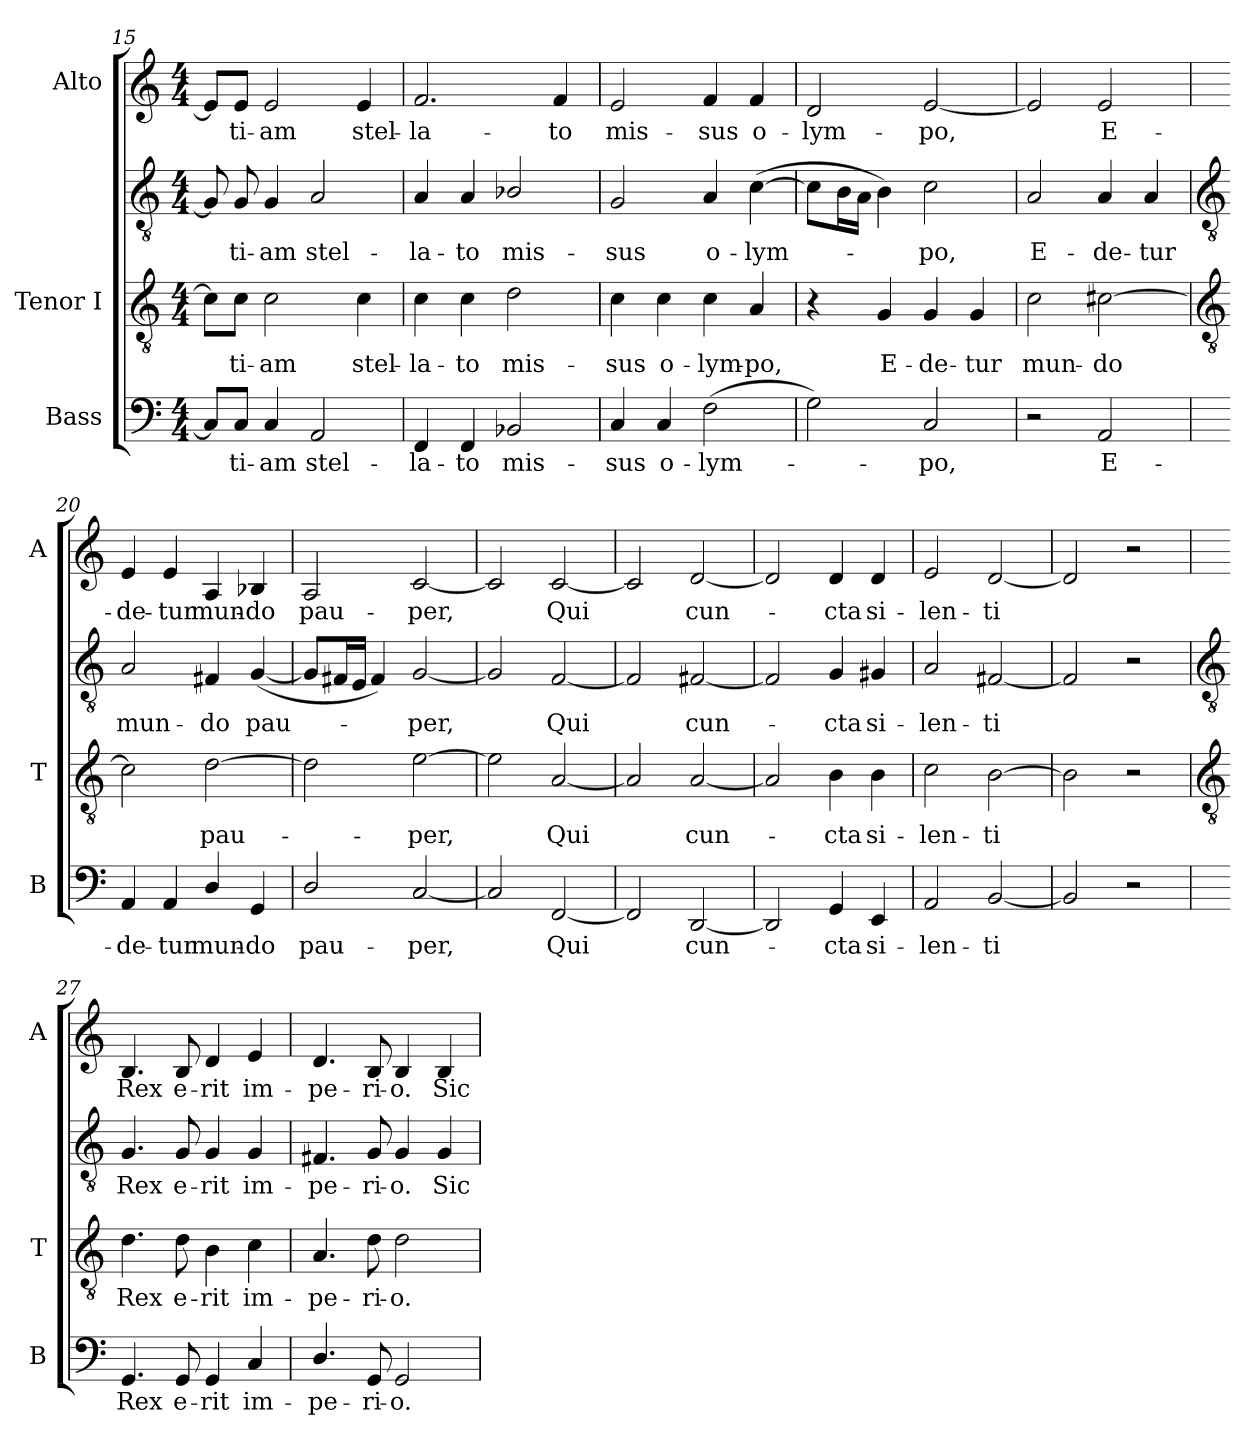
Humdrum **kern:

**kern	**text	**kern	**text	**kern	**text	**kern	**text
*part3	*part3	*part2	*part2	*part2	*part2	*part1	*part1
*staff4	*staff4	*staff3	*staff3	*staff2	*staff2	*staff1	*staff1
*I"Bass	*	*I"Tenor I	*	*	*	*I"Alto	*
*I'B	*	*I'T	*	*	*	*I'A	*
*clefF4	*	*clefGv2	*	*clefGv2	*	*clefG2	*
*k[]	*	*k[]	*	*k[]	*	*k[]	*
*C:	*	*C:	*	*C:	*	*C:	*
*M4/4	*	*M4/4	*	*M4/4	*	*M4/4	*
=15	=15	=15	=15	=15	=15	=15	=15
8C/L]	.	8c\L]	.	8G]	.	8e/L]	.
!	!LO:LY:b	!	!LO:LY:b	!	!LO:LY:b	!	!LO:LY:b
8C/J	ti-	8c\J	-ti-	8G	ti-	8e/J	ti-
!	!LO:LY:b	!	!LO:LY:b	!	!LO:LY:b	!	!LO:LY:b
4C	-am	2c	-am	4G	-am	2e	-am
!	!LO:LY:b	!	!	!	!LO:LY:b	!	!
2AA	stel-	.	.	2A	stel-	.	.
!	!	!	!LO:LY:b	!	!	!	!LO:LY:b
.	.	4c	stel-	.	.	4e	stel-
=16	=16	=16	=16	=16	=16	=16	=16
!	!LO:LY:b	!	!LO:LY:b	!	!LO:LY:b	!	!LO:LY:b
4FF	-la-	4c	-la-	4A	-la-	2.f	-la-
!	!LO:LY:b	!	!LO:LY:b	!	!LO:LY:b	!	!
4FF	-to	4c	-to	4A	-to	.	.
!	!LO:LY:b	!	!LO:LY:b	!	!LO:LY:b	!	!
2BB-X	mis-	2d	mis-	2B-X/	mis-	.	.
!	!	!	!	!	!	!	!LO:LY:b
.	.	.	.	.	.	4f	-to
=17	=17	=17	=17	=17	=17	=17	=17
!	!LO:LY:b	!	!LO:LY:b	!	!LO:LY:b	!	!LO:LY:b
4C	-sus	4c	sus	2G	-sus	2e	mis-
!	!LO:LY:b	!	!LO:LY:b	!	!	!	!
4C	o-	4c	o-	.	.	.	.
!	!LO:LY:b	!	!LO:LY:b	!	!LO:LY:b	!	!LO:LY:b
(>2F	-lym-	4c	-lym-	4A	o-	4f	-sus
!	!	!	!LO:LY:b	!	!LO:LY:b	!	!LO:LY:b
.	.	4A	-po,	(>[4c	-lym-	4f	o-
=18	=18	=18	=18	=18	=18	=18	=18
!	!	!	!	!	!	!	!LO:LY:b
2G)	.	4r	.	8cL]	.	2d	-lym-
.	.	.	.	16BL	.	.	.
.	.	.	.	16AJJ	.	.	.
!	!	!	!LO:LY:b	!	!	!	!
.	.	4G	E-	4B)	.	.	.
!	!LO:LY:b	!	!LO:LY:b	!	!LO:LY:b	!	!LO:LY:b
2C	po,	4G	-de-	2c	po,	[2e	-po,
!	!	!	!LO:LY:b	!	!	!	!
.	.	4G	-tur	.	.	.	.
=19	=19	=19	=19	=19	=19	=19	=19
!	!	!	!LO:LY:b	!	!LO:LY:b	!	!
2r	.	2c	mun-	2A	E-	2e]	.
!	!LO:LY:b	!	!LO:LY:b	!	!LO:LY:b	!	!LO:LY:b
2AA	E-	[2c#X	-do	4A	-de-	2e	E-
!	!	!	!	!	!LO:LY:b	!	!
.	.	.	.	4A	-tur	.	.
!!LO:LB:g=z
=20	=20	=20	=20	=20	=20	=20	=20
*	*	*clefGv2	*	*clefGv2	*	*	*
!	!LO:LY:b	!	!	!	!LO:LY:b	!	!LO:LY:b
4AA	-de-	2c#]	.	2A	mun-	4e	-de-
!	!LO:LY:b	!	!	!	!	!	!LO:LY:b
4AA	-tur	.	.	.	.	4e	-tur
!	!LO:LY:b	!	!LO:LY:b	!	!LO:LY:b	!	!LO:LY:b
4D/	mun-	[2d	pau-	4F#X	-do	4A	mun-
!	!LO:LY:b	!	!	!	!LO:LY:b	!	!LO:LY:b
4GG	-do	.	.	(<[4G	pau-	4B-X/	-do
=21	=21	=21	=21	=21	=21	=21	=21
!	!LO:LY:b	!	!	!	!	!	!LO:LY:b
2D/	pau-	2d]	.	8GL]	.	2A	pau-
.	.	.	.	16F#XL	.	.	.
.	.	.	.	16EJJ	.	.	.
.	.	.	.	4F#)	.	.	.
!	!LO:LY:b	!	!LO:LY:b	!	!LO:LY:b	!	!LO:LY:b
[2C	-per,	[2e	per,	[2G	per,	[2c	-per,
=22	=22	=22	=22	=22	=22	=22	=22
2C]	.	2e]	.	2G]	.	2c]	.
!	!LO:LY:b	!	!LO:LY:b	!	!LO:LY:b	!	!LO:LY:b
[2FF	Qui	[2A	Qui	[2F	Qui	[2c	Qui
=23	=23	=23	=23	=23	=23	=23	=23
2FF]	.	2A]	.	2F]	.	2c]	.
!	!LO:LY:b	!	!LO:LY:b	!	!LO:LY:b	!	!LO:LY:b
[2DD	cun-	[2A	cun-	[2F#X	cun-	[2d	cun-
=24	=24	=24	=24	=24	=24	=24	=24
2DD]	.	2A]	.	2F#]	.	2d]	.
!	!LO:LY:b	!	!LO:LY:b	!	!LO:LY:b	!	!LO:LY:b
4GG	cta	4B	-cta	4G	cta	4d	cta
!	!LO:LY:b	!	!LO:LY:b	!	!LO:LY:b	!	!LO:LY:b
4EE	si-	4B	si-	4G#X	si-	4d	si-
=25	=25	=25	=25	=25	=25	=25	=25
!	!LO:LY:b	!	!LO:LY:b	!	!LO:LY:b	!	!LO:LY:b
2AA	-len-	2c	len-	2A	-len-	2e	-len-
!	!LO:LY:b	!	!LO:LY:b	!	!LO:LY:b	!	!LO:LY:b
[2BB	-ti	[2B	-ti	[2F#X	-ti	[2d	-ti
=26	=26	=26	=26	=26	=26	=26	=26
2BB]	.	2B]	.	2F#]	.	2d]	.
2r	.	2r	.	2r	.	2r	.
!!LO:LB:g=z
=27	=27	=27	=27	=27	=27	=27	=27
*	*	*clefGv2	*	*clefGv2	*	*	*
!	!LO:LY:b	!	!LO:LY:b	!	!LO:LY:b	!	!LO:LY:b
4.GG	Rex	4.d	-Rex	4.G	Rex	4.B	Rex
!	!LO:LY:b	!	!LO:LY:b	!	!LO:LY:b	!	!LO:LY:b
8GG	e-	8d	e-	8G	e-	8B	e-
!	!LO:LY:b	!	!LO:LY:b	!	!LO:LY:b	!	!LO:LY:b
4GG	-rit	4B	-rit	4G	-rit	4d	-rit
!	!LO:LY:b	!	!LO:LY:b	!	!LO:LY:b	!	!LO:LY:b
4C	im-	4c	im-	4G	im-	4e	im-
=28	=28	=28	=28	=28	=28	=28	=28
!	!LO:LY:b	!	!LO:LY:b	!	!LO:LY:b	!	!LO:LY:b
4.D/	-pe-	4.A	pe-	4.F#X	-pe-	4.d	-pe-
!	!LO:LY:b	!	!LO:LY:b	!	!LO:LY:b	!	!LO:LY:b
8GG	-ri-	8d	-ri-	8G	-ri-	8B	-ri-
!	!LO:LY:b	!	!LO:LY:b	!	!LO:LY:b	!	!LO:LY:b
2GG	-o.	2d	-o.	4G	-o.	4B	-o.
!	!	!	!	!	!LO:LY:b	!	!LO:LY:b
.	.	.	.	4G	Sic	4B	Sic
=	=	=	=	=	=	=	=
*-	*-	*-	*-	*-	*-	*-	*-
